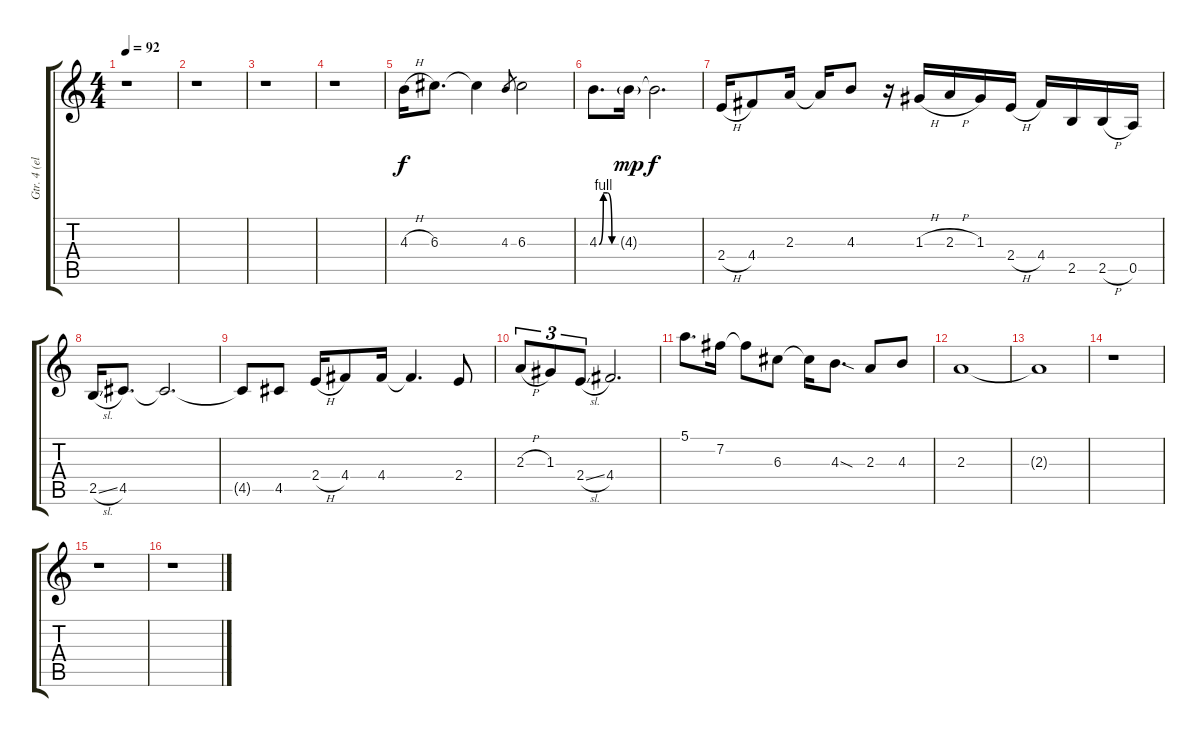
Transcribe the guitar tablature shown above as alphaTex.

\track ("Gtr. 4 (elec.)" "Gtr. 4 (el") {instrument electricguitarjazz}
\staff {score tabs}
\tuning (E4 B3 G3 D3 A2 E2) {hide}
\ts (4 4)
\tempo 92
\clef g2
\ks c
r.1{dy f} |
r.1 |
r.1 |
r.1 |
4.3{h}.16{instrument distortionguitar} 6.3.8{d} 6.3{t}.4 4.3.8{gr} 6.3.2 |
4.3{be (custom 0 0 15 4 30 4 45 0 60 0)}.8{d} 4.3{g}.16{dy mp} 4.3{t}.2{d dy f} |
2.4{h}.16 4.4.8 2.3.16 2.3{t}.16 4.3.8 r.16 1.3{h}.16 2.3{h}.16 1.3.16 2.4{h}.16 4.4.16 2.5.16 2.5{h}.16 0.5.16 |
2.5{sl}.16 4.5.8{d} 4.5{t}.2{d} |
4.5{t}.8 4.5.8 2.4{h}.16 4.4.8 4.4.16 4.4{t}.4{d} 2.4.8 |
2.3{h}.8{tu (3 2)} 1.3.8{tu (3 2)} 2.4{sl}.8{tu (3 2)} 4.4.2{d} |
5.1.8{d} 7.2.16 7.2{t}.8 6.3.8 6.3{t}.16 4.3{sod}.8{d} 2.3.8 4.3.8 |
2.3.1 |
2.3{t}.1 |
r.1 |
r.1 |
r.1
